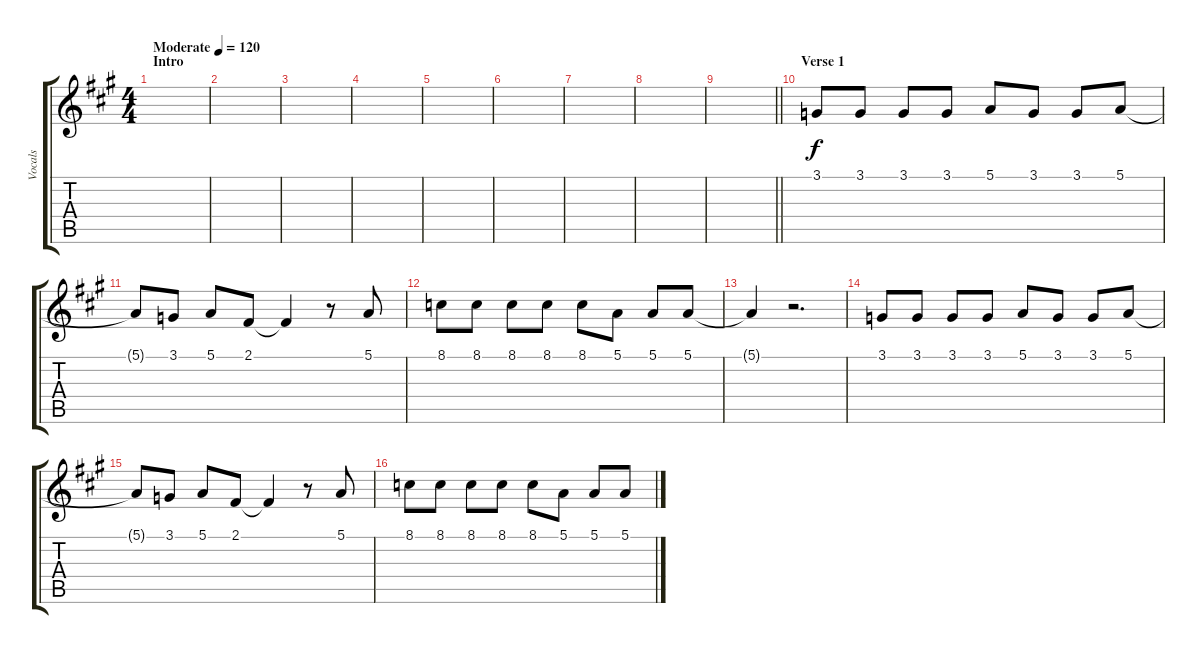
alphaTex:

\track ("Vocals" "Vocals") {instrument tenorsax}
\staff {score tabs}
\tuning (E4 B3 G3 D3 A2 E2) {hide}
\ts (4 4)
\section ("" "Intro")
\tempo (120 "Moderate")
\clef g2
\ks a
|
|
|
|
|
|
|
|
\barLineRight lightlight
|
\section ("" "Verse 1")
3.1.8 3.1.8 3.1.8 3.1.8 5.1.8 3.1.8 3.1.8 5.1.8 |
5.1{t}.8 3.1.8 5.1.8 2.1.8 2.1{t}.4 r.8 5.1.8 |
8.1.8 8.1.8 8.1.8 8.1.8 8.1.8 5.1.8 5.1.8 5.1.8 |
5.1{t}.4 r.2{d} |
3.1.8 3.1.8 3.1.8 3.1.8 5.1.8 3.1.8 3.1.8 5.1.8 |
5.1{t}.8 3.1.8 5.1.8 2.1.8 2.1{t}.4 r.8 5.1.8 |
8.1.8 8.1.8 8.1.8 8.1.8 8.1.8 5.1.8 5.1.8 5.1.8
